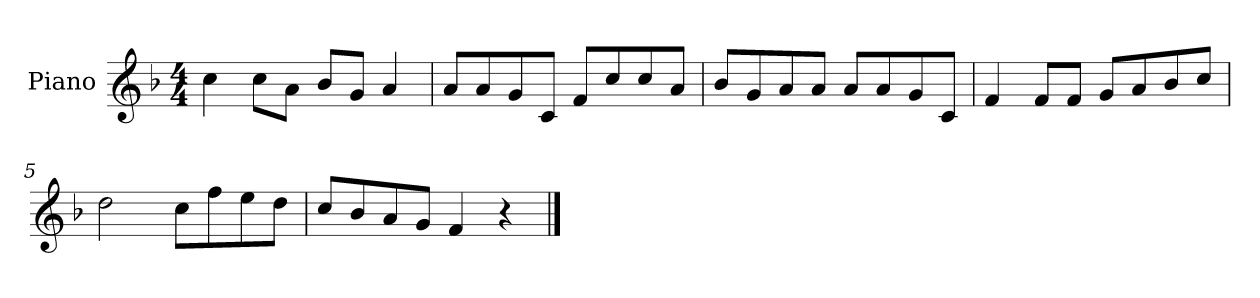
**kern
*part1
*staff1
*I"Piano
*I'P-no
*clefG2
*k[b-]
*M4/4
*MM90
=1
4cc\
8cc\L
8a\J
8b-/L
8g/J
4a/
=2
8a/L
8a/
8g/
8c/J
8f/L
8cc/
8cc/
8a/J
=3
8b-/L
8g/
8a/
8a/J
8a/L
8a/
8g/
8c/J
=4
4f/
8f/L
8f/J
8g/L
8a/
8b-/
8cc/J
=5
2dd\
8cc\L
8ff\
8ee\
8dd\J
!!LO:LB:g=z
=6
8cc/L
8b-/
8a/
8g/J
4f/
4r
==
*-
